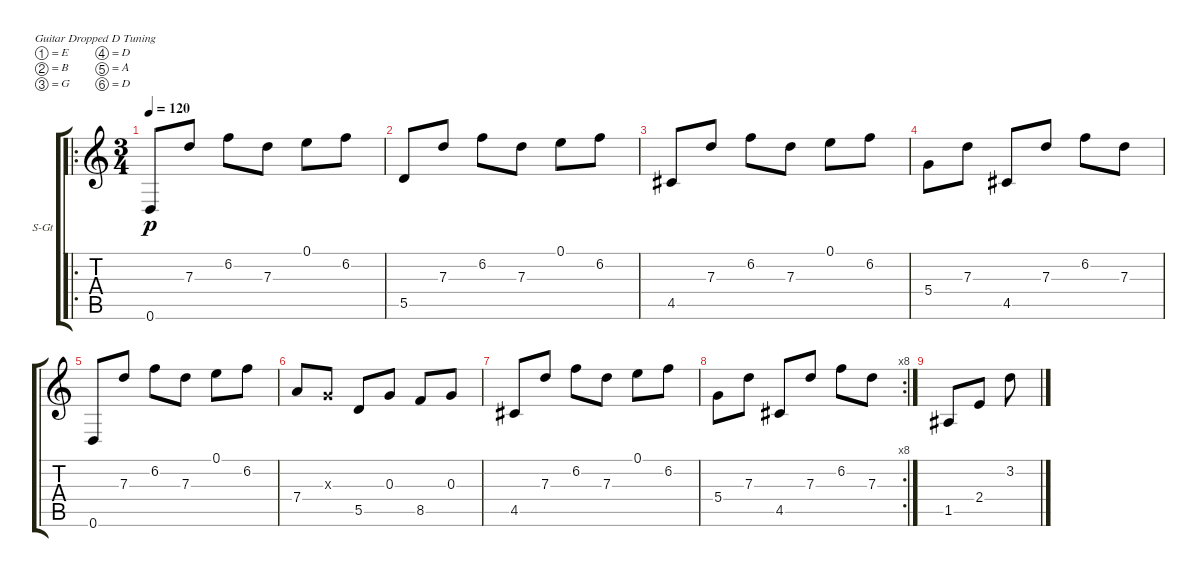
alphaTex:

\defaultSystemsLayout 4
\bracketExtendMode groupsimilarinstruments
\firstSystemTrackNameOrientation horizontal
\otherSystemsTrackNameOrientation horizontal
\track ("Steel Guitar" "S-Gt") {solo instrument acousticguitarsteel}
\staff {score tabs}
\tuning (E4 B3 G3 D3 A2 D2)
\ro
\ts (3 4)
\tempo 120
\clef g2
\ks c
0.6.8{dy p instrument acousticguitarsteel} 7.3.8 6.2.8 7.3.8 0.1.8 6.2.8 |
5.5.8 7.3.8 6.2.8 7.3.8 0.1.8 6.2.8 |
4.5.8 7.3.8 6.2.8 7.3.8 0.1.8 6.2.8 |
5.4.8 7.3.8 4.5.8 7.3.8 6.2.8 7.3.8 |
0.6.8 7.3.8 6.2.8 7.3.8 0.1.8 6.2.8 |
7.4.8 0.3{x}.8 5.5.8 0.3.8 8.5.8 0.3.8 |
4.5.8 7.3.8 6.2.8 7.3.8 0.1.8 6.2.8 |
\rc 8
5.4.8 7.3.8 4.5.8 7.3.8 6.2.8 7.3.8 |
1.5.8 2.4.8 3.2.8
